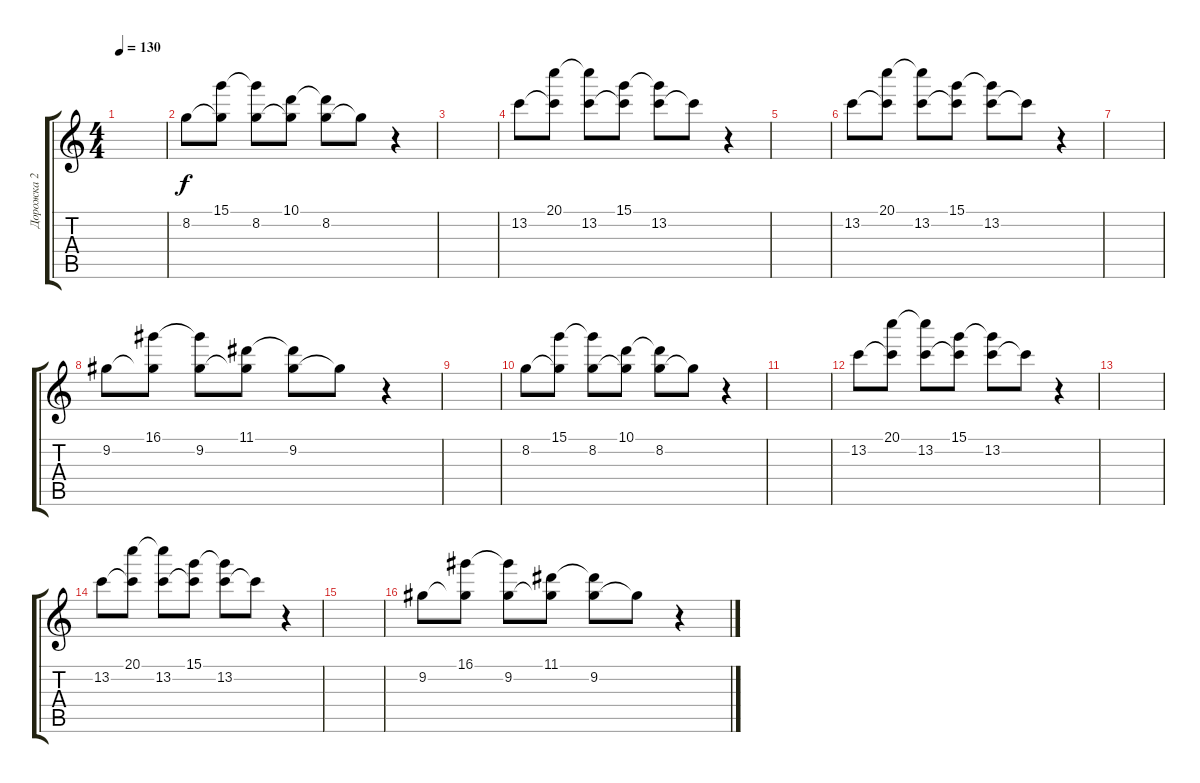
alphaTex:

\track ("Дорожка 2" "Дорожка 2") {instrument acousticguitarsteel}
\staff {score tabs}
\tuning (E4 B3 G3 D3 A2 E2) {hide}
\ts (4 4)
\tempo 130
\clef g2
\ks c
|
8.2.8 (15.1 8.2{t}).8 (15.1{t} 8.2).8 (10.1 8.2{t}).8 (10.1{t} 8.2).8 8.2{t}.8 r.4 |
|
13.2.8 (20.1 13.2{t}).8 (20.1{t} 13.2).8 (15.1 13.2{t}).8 (15.1{t} 13.2).8 13.2{t}.8 r.4 |
|
13.2.8 (20.1 13.2{t}).8 (20.1{t} 13.2).8 (15.1 13.2{t}).8 (15.1{t} 13.2).8 13.2{t}.8 r.4 |
|
9.2.8 (16.1 9.2{t}).8 (16.1{t} 9.2).8 (11.1 9.2{t}).8 (11.1{t} 9.2).8 9.2{t}.8 r.4 |
|
8.2.8 (15.1 8.2{t}).8 (15.1{t} 8.2).8 (10.1 8.2{t}).8 (10.1{t} 8.2).8 8.2{t}.8 r.4 |
|
13.2.8 (20.1 13.2{t}).8 (20.1{t} 13.2).8 (15.1 13.2{t}).8 (15.1{t} 13.2).8 13.2{t}.8 r.4 |
|
13.2.8 (20.1 13.2{t}).8 (20.1{t} 13.2).8 (15.1 13.2{t}).8 (15.1{t} 13.2).8 13.2{t}.8 r.4 |
|
9.2.8 (16.1 9.2{t}).8 (16.1{t} 9.2).8 (11.1 9.2{t}).8 (11.1{t} 9.2).8 9.2{t}.8 r.4
